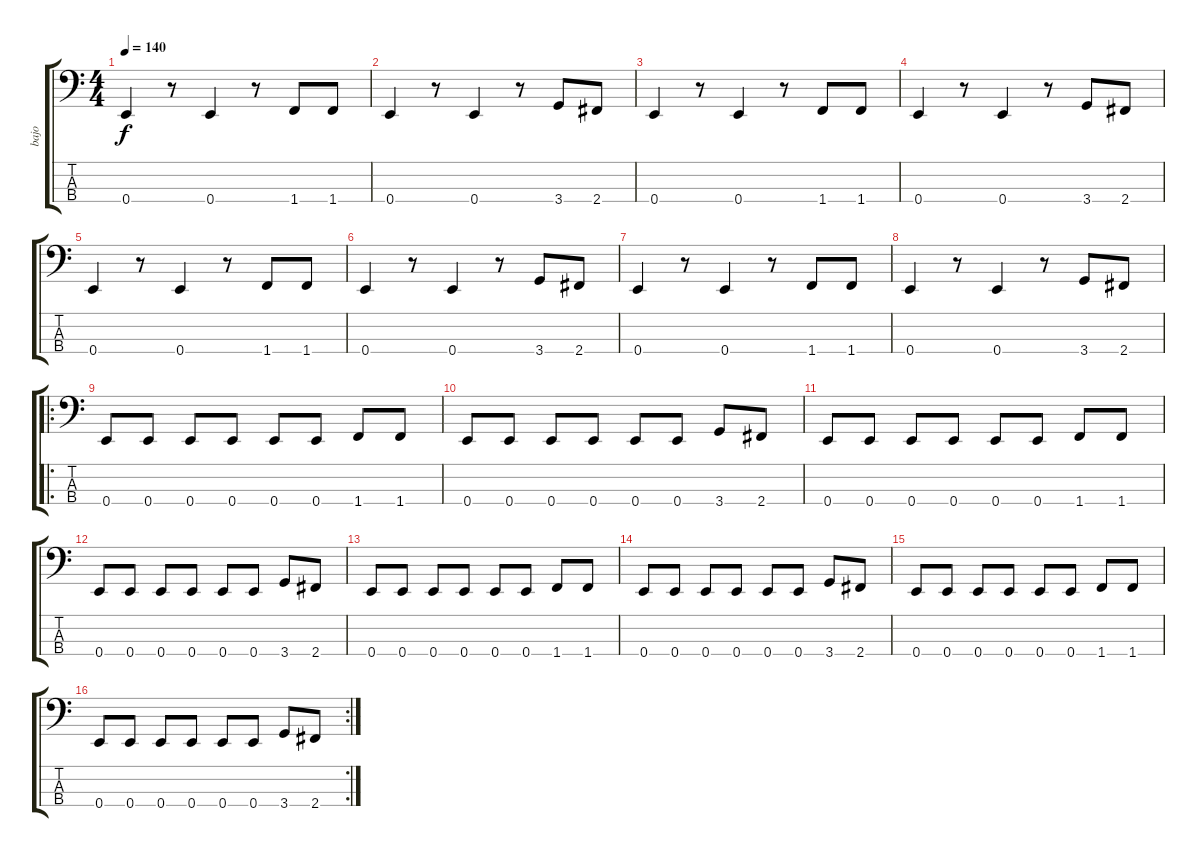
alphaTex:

\track ("bajo" "bajo") {instrument acousticguitarnylon}
\staff {score tabs}
\tuning (G2 D2 A1 E1) {hide}
\ts (4 4)
\tempo 140
\clef f4
\ks c
0.4.4{dy f} r.8 0.4.4 r.8 1.4.8 1.4.8 |
0.4.4 r.8 0.4.4 r.8 3.4.8 2.4.8 |
0.4.4 r.8 0.4.4 r.8 1.4.8 1.4.8 |
0.4.4 r.8 0.4.4 r.8 3.4.8 2.4.8 |
0.4.4 r.8 0.4.4 r.8 1.4.8 1.4.8 |
0.4.4 r.8 0.4.4 r.8 3.4.8 2.4.8 |
0.4.4 r.8 0.4.4 r.8 1.4.8 1.4.8 |
0.4.4 r.8 0.4.4 r.8 3.4.8 2.4.8 |
\ro
0.4.8 0.4.8 0.4.8 0.4.8 0.4.8 0.4.8 1.4.8 1.4.8 |
0.4.8 0.4.8 0.4.8 0.4.8 0.4.8 0.4.8 3.4.8 2.4.8 |
0.4.8 0.4.8 0.4.8 0.4.8 0.4.8 0.4.8 1.4.8 1.4.8 |
0.4.8 0.4.8 0.4.8 0.4.8 0.4.8 0.4.8 3.4.8 2.4.8 |
0.4.8 0.4.8 0.4.8 0.4.8 0.4.8 0.4.8 1.4.8 1.4.8 |
0.4.8 0.4.8 0.4.8 0.4.8 0.4.8 0.4.8 3.4.8 2.4.8 |
0.4.8 0.4.8 0.4.8 0.4.8 0.4.8 0.4.8 1.4.8 1.4.8 |
\rc 2
0.4.8 0.4.8 0.4.8 0.4.8 0.4.8 0.4.8 3.4.8 2.4.8
